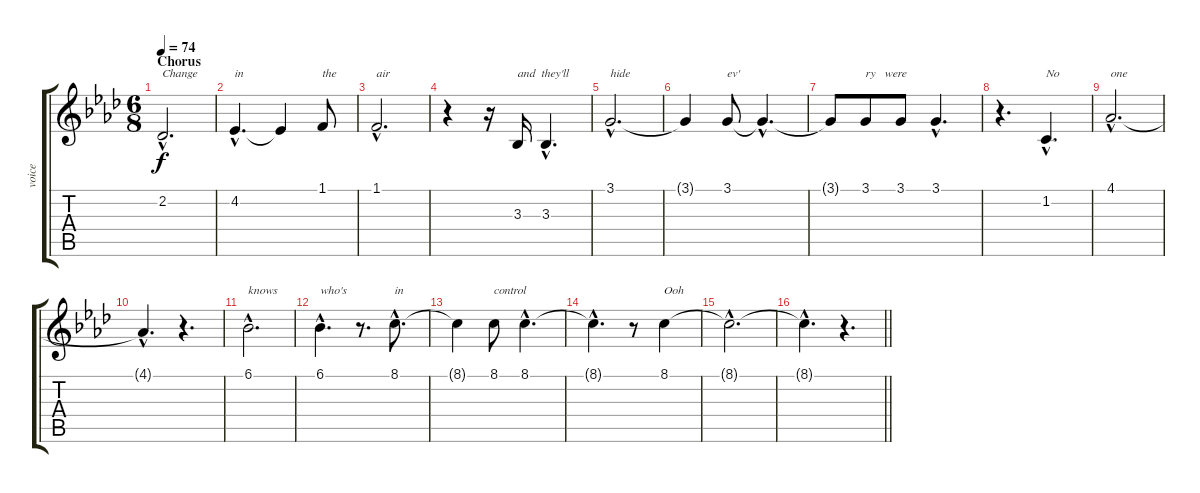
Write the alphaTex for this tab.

\track ("voice" "voice") {instrument sopranosax}
\staff {score tabs}
\tuning (E4 B3 G3 D3 A2 E2) {hide}
\ts (6 8)
\section ("" "Chorus")
\tempo 74
\clef g2
\ks ab
2.2{hac}.2{d txt "Change" dy f volume 15} |
4.2{hac}.4{d txt "in  "} 4.2{t}.4 1.1.8{txt "the"} |
1.1{hac}.2{d txt "air"} |
r.4 r.16 3.3.16{txt "and  they'll"} 3.3{hac}.4{d} |
3.1{hac}.2{d txt "hide"} |
3.1{t}.4 3.1.8{txt "ev'"} 3.1{hac t}.4{d} |
3.1{t}.8 3.1.8{txt "ry   were"} 3.1.8 3.1{hac}.4{d} |
r.4{d} 1.2{hac}.4{d txt "No"} |
4.1{hac}.2{d txt "one"} |
4.1{hac t}.4{d} r.4{d} |
6.1{hac}.2{d txt "knows"} |
6.1{hac}.4{d txt "who's"} r.8{d} 8.1{hac}.8{d txt "in"} |
8.1{t}.4 8.1.8{txt "control"} 8.1{hac}.4{d} |
8.1{hac t}.4{d} r.8 8.1.4{txt "Ooh"} |
8.1{hac t}.2{d} |
\barLineRight lightlight
8.1{hac t}.4{d} r.4{d}
